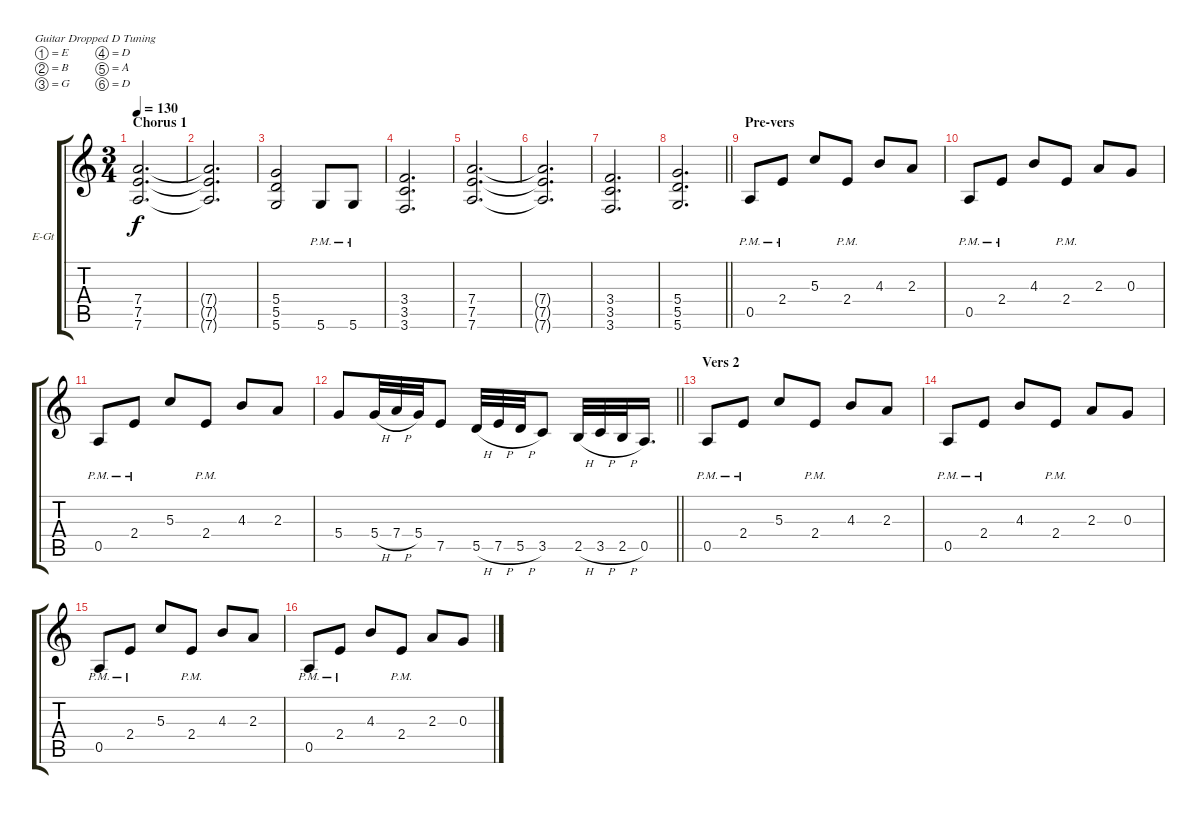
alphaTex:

\bracketExtendMode groupsimilarinstruments
\firstSystemTrackNameOrientation horizontal
\otherSystemsTrackNameOrientation horizontal
\track ("Lead Guitar" "E-Gt") {instrument distortionguitar}
\staff {score tabs}
\tuning (E4 B3 G3 D3 A2 D2)
\ts (3 4)
\section ("" "Chorus 1")
\tempo 130
\clef g2
\ks c
(7.4 7.5 7.6).2{d dy f} |
(7.4{t} 7.5{t} 7.6{t}).2{d} |
(5.4 5.5 5.6).2 5.6{pm}.8 5.6{pm}.8 |
(3.4 3.5 3.6).2{d} |
(7.4 7.5 7.6).2{d} |
(7.4{t} 7.5{t} 7.6{t}).2{d} |
(3.4 3.5 3.6).2{d} |
\barLineRight lightlight
(5.4 5.5 5.6).2{d} |
\section ("" "Pre-vers")
0.5{pm}.8 2.4{pm}.8 5.3.8 2.4{pm}.8 4.3.8 2.3.8 |
0.5{pm}.8 2.4{pm}.8 4.3.8 2.4{pm}.8 2.3.8 0.3.8 |
0.5{pm}.8 2.4{pm}.8 5.3.8 2.4{pm}.8 4.3.8 2.3.8 |
\barLineRight lightlight
5.4.8 5.4{h}.32 7.4{h}.32 5.4.32 7.5.8 5.5{h}.32 7.5{h}.32 5.5{h}.32 3.5.8 2.5{h}.32 3.5{h}.32 2.5{h}.32 0.5.16{d} |
\section ("" "Vers 2")
0.5{pm}.8 2.4{pm}.8 5.3.8 2.4{pm}.8 4.3.8 2.3.8 |
0.5{pm}.8 2.4{pm}.8 4.3.8 2.4{pm}.8 2.3.8 0.3.8 |
0.5{pm}.8 2.4{pm}.8 5.3.8 2.4{pm}.8 4.3.8 2.3.8 |
0.5{pm}.8 2.4{pm}.8 4.3.8 2.4{pm}.8 2.3.8 0.3.8
